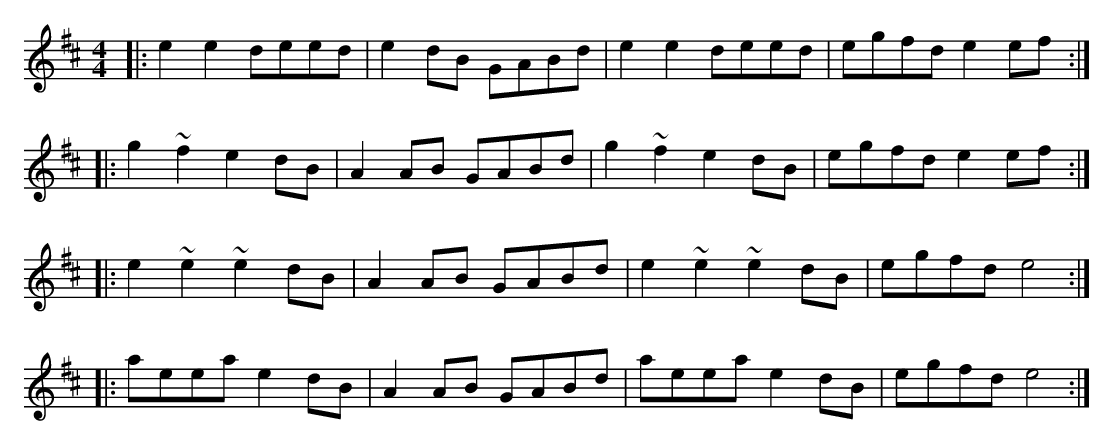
X:1
M:4/4
K:Edor
|:e2e2 deed|e2dB GABd|e2e2 deed|egfd e2ef:|
|:g2~f2 e2dB|A2AB GABd|g2~f2 e2dB|egfd e2ef:|
|:e2~e2 ~e2dB|A2AB GABd|e2~e2 ~e2dB|egfd e4:|
|:aeea e2dB|A2AB GABd|aeea e2dB|egfd e4:|
